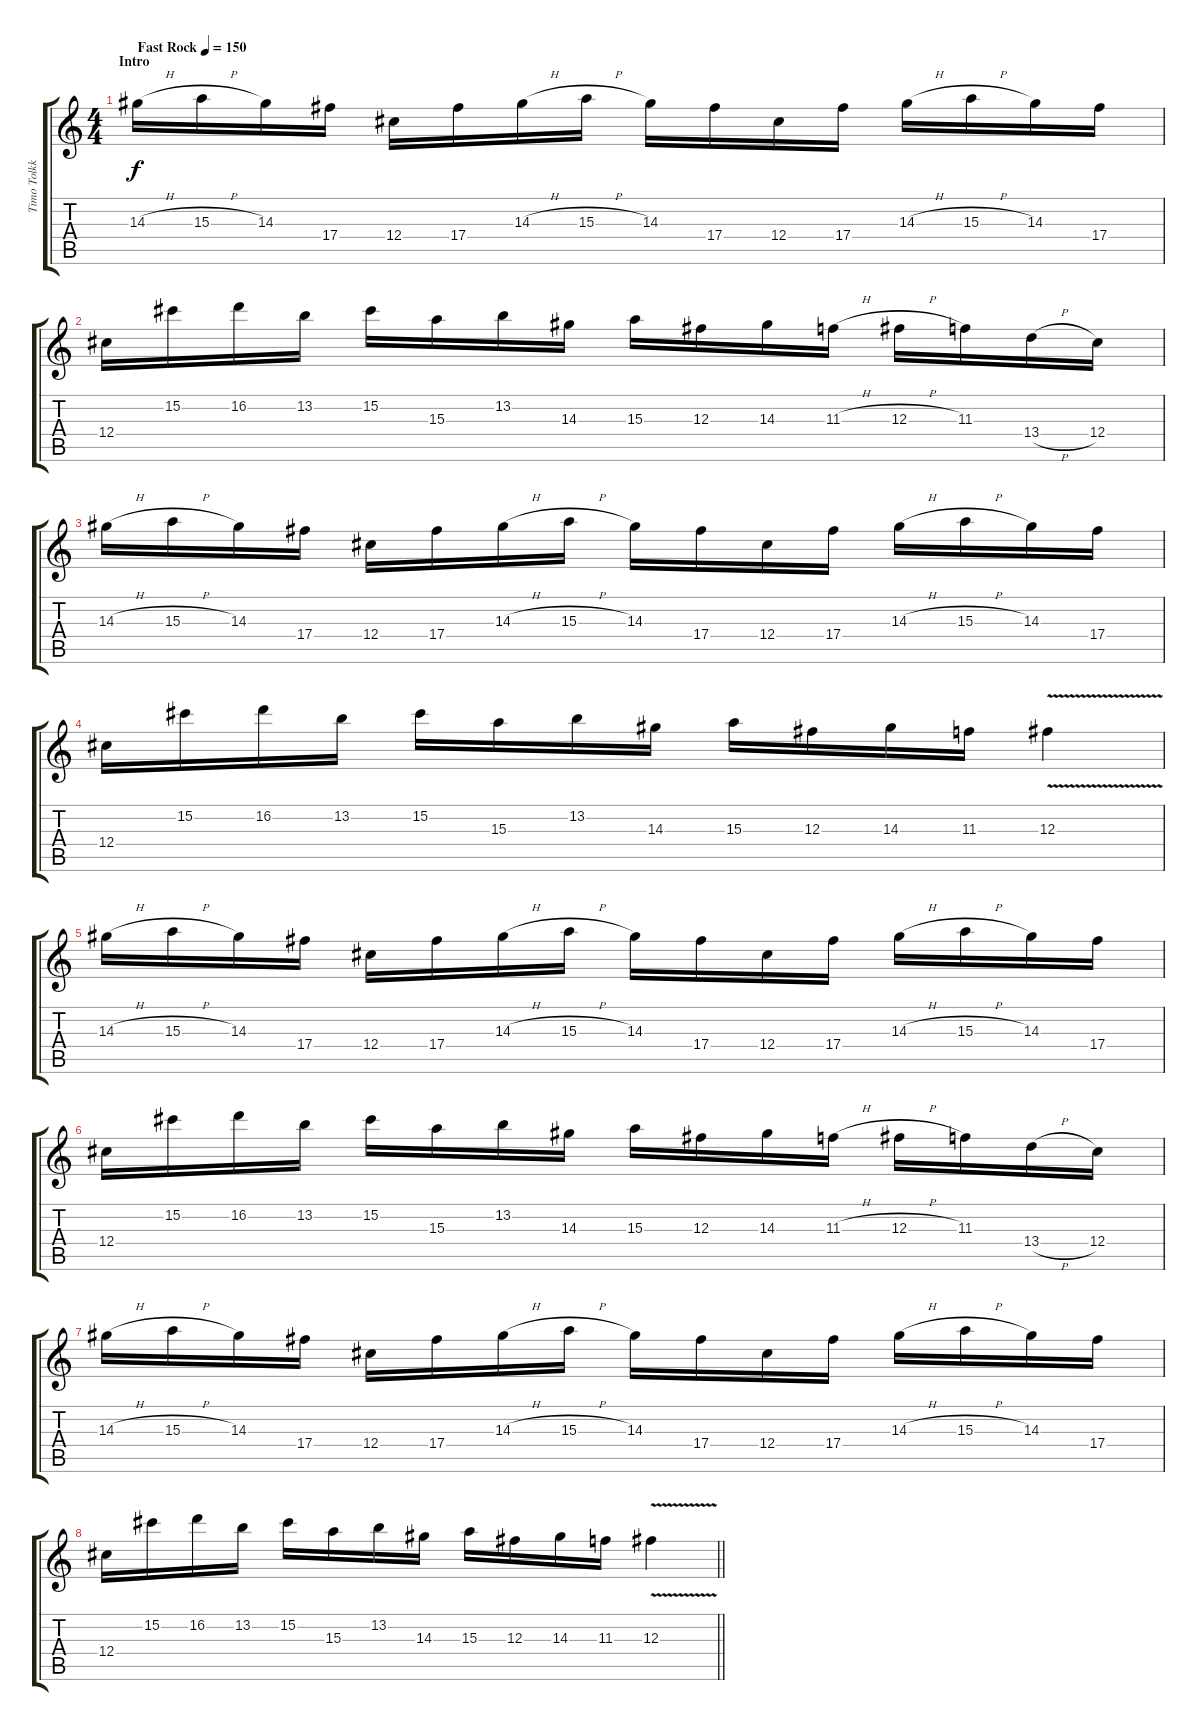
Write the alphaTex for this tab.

\track ("Timo Tolkki" "Timo Tolkk") {instrument distortionguitar}
\staff {score tabs}
\tuning (Eb4 Bb3 Gb3 Db3 Ab2 Eb2) {hide}
\ts (4 4)
\section ("" "Intro")
\tempo (150 "Fast Rock")
\clef g2
\ks c
14.3{h}.16{dy f volume 16 instrument overdrivenguitar} 15.3{h}.16 14.3.16 17.4.16 12.4.16 17.4.16 14.3{h}.16 15.3{h}.16 14.3.16 17.4.16 12.4.16 17.4.16 14.3{h}.16 15.3{h}.16 14.3.16 17.4.16 |
12.4.16 15.2.16 16.2.16 13.2.16 15.2.16 15.3.16 13.2.16 14.3.16 15.3.16 12.3.16 14.3.16 11.3{h}.16 12.3{h}.16 11.3.16 13.4{h}.16 12.4.16 |
14.3{h}.16 15.3{h}.16 14.3.16 17.4.16 12.4.16 17.4.16 14.3{h}.16 15.3{h}.16 14.3.16 17.4.16 12.4.16 17.4.16 14.3{h}.16 15.3{h}.16 14.3.16 17.4.16 |
12.4.16 15.2.16 16.2.16 13.2.16 15.2.16 15.3.16 13.2.16 14.3.16 15.3.16 12.3.16 14.3.16 11.3.16 12.3{v}.4 |
14.3{h}.16 15.3{h}.16 14.3.16 17.4.16 12.4.16 17.4.16 14.3{h}.16 15.3{h}.16 14.3.16 17.4.16 12.4.16 17.4.16 14.3{h}.16 15.3{h}.16 14.3.16 17.4.16 |
12.4.16 15.2.16 16.2.16 13.2.16 15.2.16 15.3.16 13.2.16 14.3.16 15.3.16 12.3.16 14.3.16 11.3{h}.16 12.3{h}.16 11.3.16 13.4{h}.16 12.4.16 |
14.3{h}.16 15.3{h}.16 14.3.16 17.4.16 12.4.16 17.4.16 14.3{h}.16 15.3{h}.16 14.3.16 17.4.16 12.4.16 17.4.16 14.3{h}.16 15.3{h}.16 14.3.16 17.4.16 |
\barLineRight lightlight
12.4.16 15.2.16 16.2.16 13.2.16 15.2.16 15.3.16 13.2.16 14.3.16 15.3.16 12.3.16 14.3.16 11.3.16 12.3{v}.4
